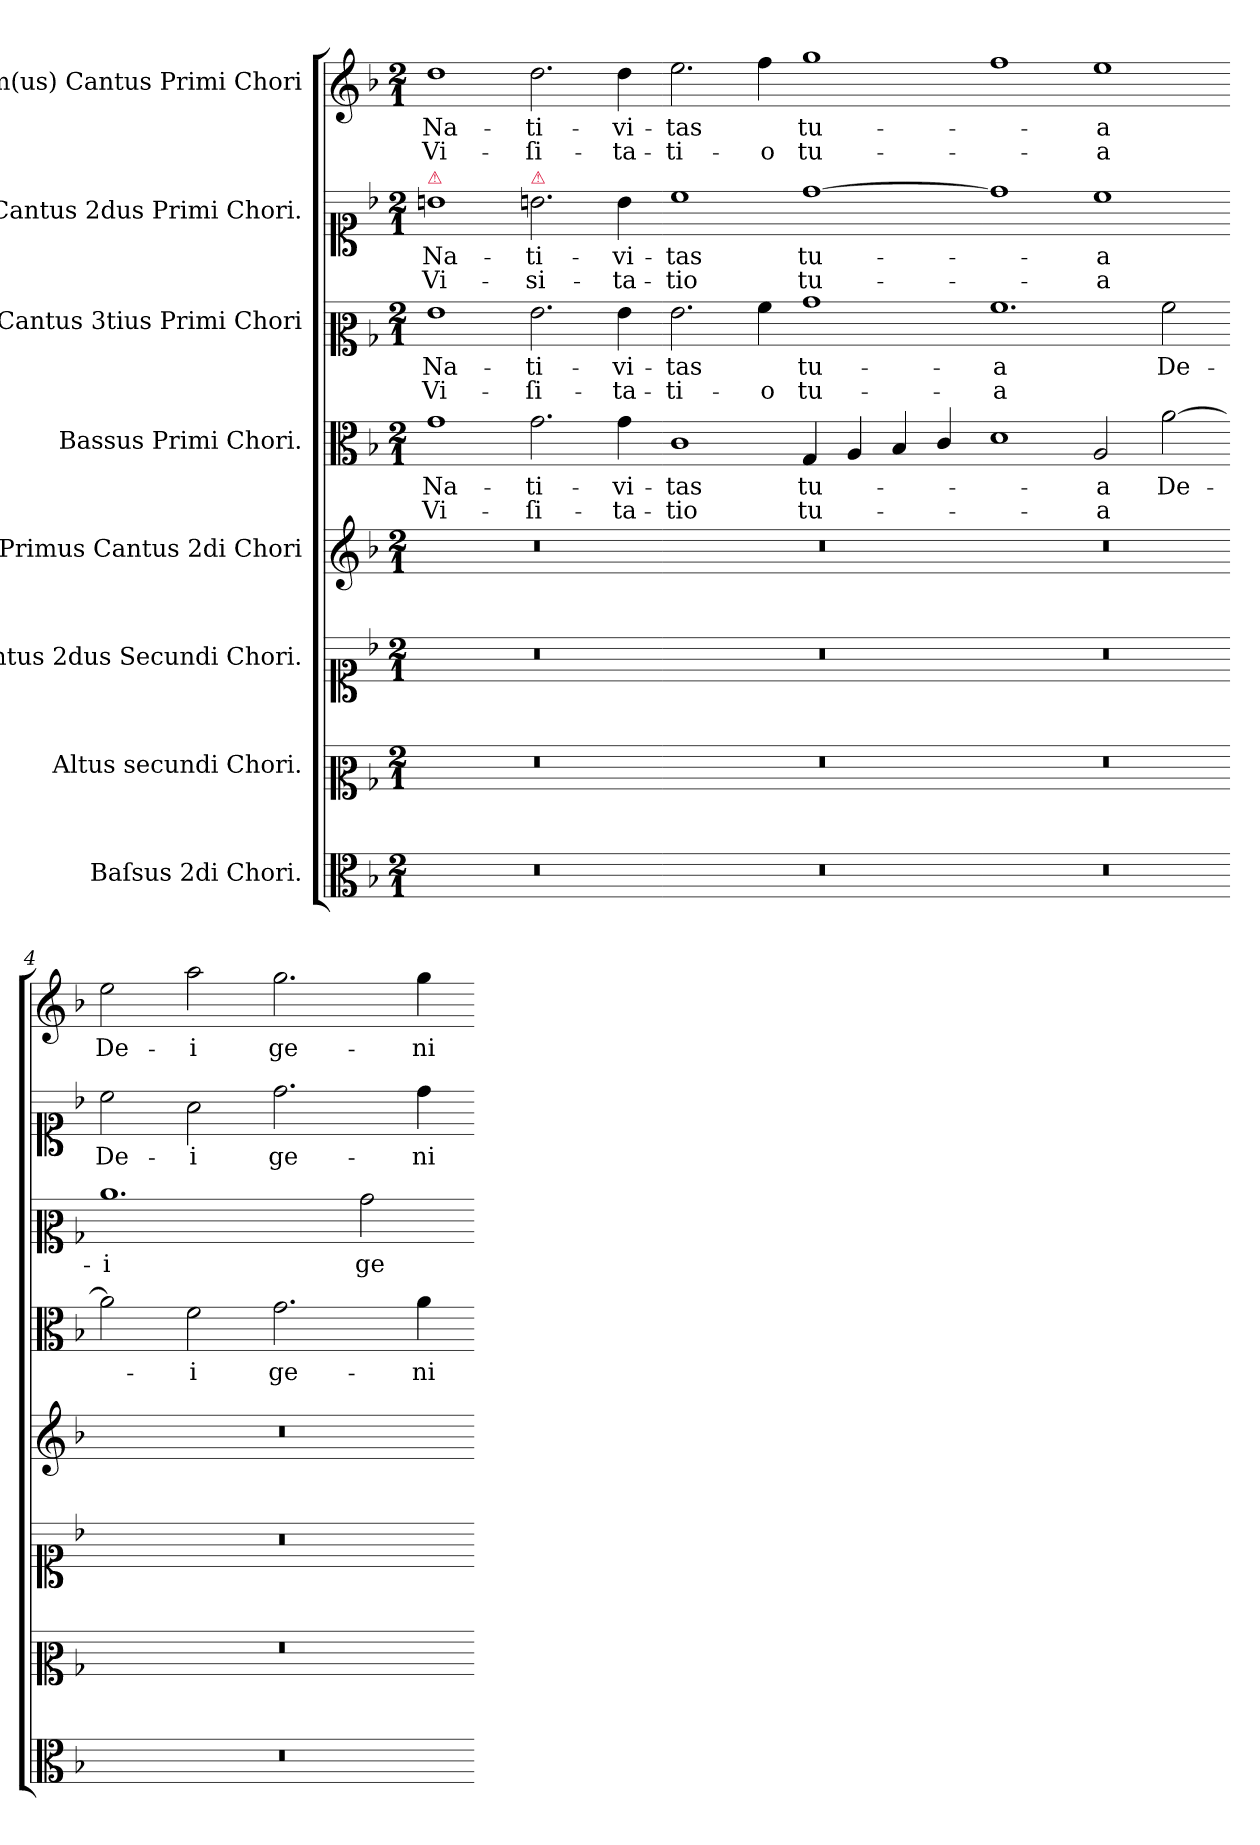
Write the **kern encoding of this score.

**kern	**kern	**kern	**kern	**kern	**text	**text	**kern	**text	**text	**kern	**text	**text	**kern	**text	**text
*part8	*part7	*part6	*part5	*part4	*part4	*part4	*part3	*part3	*part3	*part2	*part2	*part2	*part1	*part1	*part1
*staff8	*staff7	*staff6	*staff5	*staff4	*staff4	*staff4	*staff3	*staff3	*staff3	*staff2	*staff2	*staff2	*staff1	*staff1	*staff1
*I"Baſsus 2di Chori.	*I"Altus secundi Chori.	*I"Cantus 2dus Secundi Chori.	*I"Primus Cantus 2di Chori	*I"Bassus Primi Chori.	*	*	*I"Cantus 3tius Primi Chori	*	*	*I"Cantus 2dus Primi Chori.	*	*	*I"Im(us) Cantus Primi Chori	*	*
*clefC3	*clefC2	*clefC1	*clefG2	*clefC3	*	*	*clefC2	*	*	*clefC1	*	*	*clefG2	*	*
*k[b-]	*k[b-]	*k[b-]	*k[b-]	*k[b-]	*	*	*k[b-]	*	*	*k[b-]	*	*	*k[b-]	*	*
*M2/1	*M2/1	*M2/1	*M2/1	*M2/1	*	*	*M2/1	*	*	*M2/1	*	*	*M2/1	*	*
=1	=1	=1	=1	=1	=1	=1	=1	=1	=1	=1	=1	=1	=1	=1	=1
!	!	!	!	!	!	!	!	!	!	!LO:TX:a:color=crimson:t=⚠	!	!	!	!	!
0r	0r	0r	0r	1g\	Na-	Vi-	1g\	Na-	Vi-	1bn\	Na-	Vi-	1dd\	Na-	Vi-
!	!	!	!	!	!	!	!	!	!	!LO:TX:a:color=crimson:t=⚠	!	!	!	!	!
.	.	.	.	2.g\	-ti-	-ſi-	2.g\	-ti-	-ſi-	2.bn\	-ti-	-si-	2.dd\	-ti-	-ſi-
.	.	.	.	4g\	-vi-	-ta-	4g\	-vi-	-ta-	4b\	-vi-	-ta-	4dd\	-vi-	-ta-
=2-	=2-	=2-	=2-	=2-	=2-	=2-	=2-	=2-	=2-	=2-	=2-	=2-	=2-	=2-	=2-
0r	0r	0r	0r	1c\	-tas	-tio	2.g\	-tas	-ti-	1cc\	-tas	-tio	2.ee\	-tas	-ti-
.	.	.	.	.	.	.	4a\	.	-o	.	.	.	4ff\	.	-o
.	.	.	.	4G/	tu-	tu-	1b-\	tu-	tu-	[1dd\	tu-	tu-	1gg\	tu-	tu-
.	.	.	.	4A/	.	.	.	.	.	.	.	.	.	.	.
.	.	.	.	4B-/	.	.	.	.	.	.	.	.	.	.	.
.	.	.	.	4c/	.	.	.	.	.	.	.	.	.	.	.
=3-	=3-	=3-	=3-	=3-	=3-	=3-	=3-	=3-	=3-	=3-	=3-	=3-	=3-	=3-	=3-
0r	0r	0r	0r	1d\	.	.	1.a\	-a	-a	1dd\]	.	.	1ff\	.	.
.	.	.	.	2A/	-a	-a	.	.	.	1cc\	-a	-a	1ee\	-a	-a
.	.	.	.	[2a\	De-	.	2a\	De-	.	.	.	.	.	.	.
=4-	=4-	=4-	=4-	=4-	=4-	=4-	=4-	=4-	=4-	=4-	=4-	=4-	=4-	=4-	=4-
0r	0r	0r	0r	2a\]	.	.	1.cc\	-i	.	2cc\	De-	.	2ee\	De-	.
.	.	.	.	2f\	-i	.	.	.	.	2a\	-i	.	2aa\	-i	.
.	.	.	.	2.g\	ge-	.	.	.	.	2.dd\	ge-	.	2.gg\	ge-	.
.	.	.	.	.	.	.	2b-\	ge-	.	.	.	.	.	.	.
.	.	.	.	4a\	-ni-	.	.	.	.	4dd\	-ni-	.	4gg\	-ni-	.
=-	=-	=-	=-	=-	=-	=-	=-	=-	=-	=-	=-	=-	=-	=-	=-
*-	*-	*-	*-	*-	*-	*-	*-	*-	*-	*-	*-	*-	*-	*-	*-
